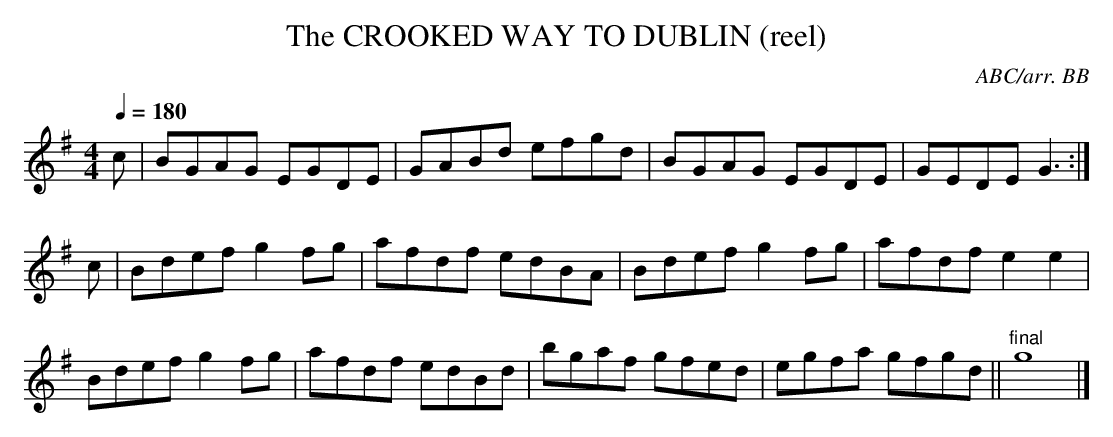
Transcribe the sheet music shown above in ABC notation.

X:1
T:CROOKED WAY TO DUBLIN (reel), The
C:ABC/arr. BB
reels (e.g. 'Honeymoon', 'Morning Star') but NOT 'Crooked
Road to Dublin'!
Q:1/4=180
L:1/8
M:4/4
K:G
c|BGAG EGDE|GABd efgd|BGAG EGDE|GEDE G3 :|
c|Bdef g2fg|afdf edBA|Bdef g2fg|afdf e2e2|
Bdef g2fg|afdf edBd|bgaf gfed|egfa gfgd||\
"final"g8|]
